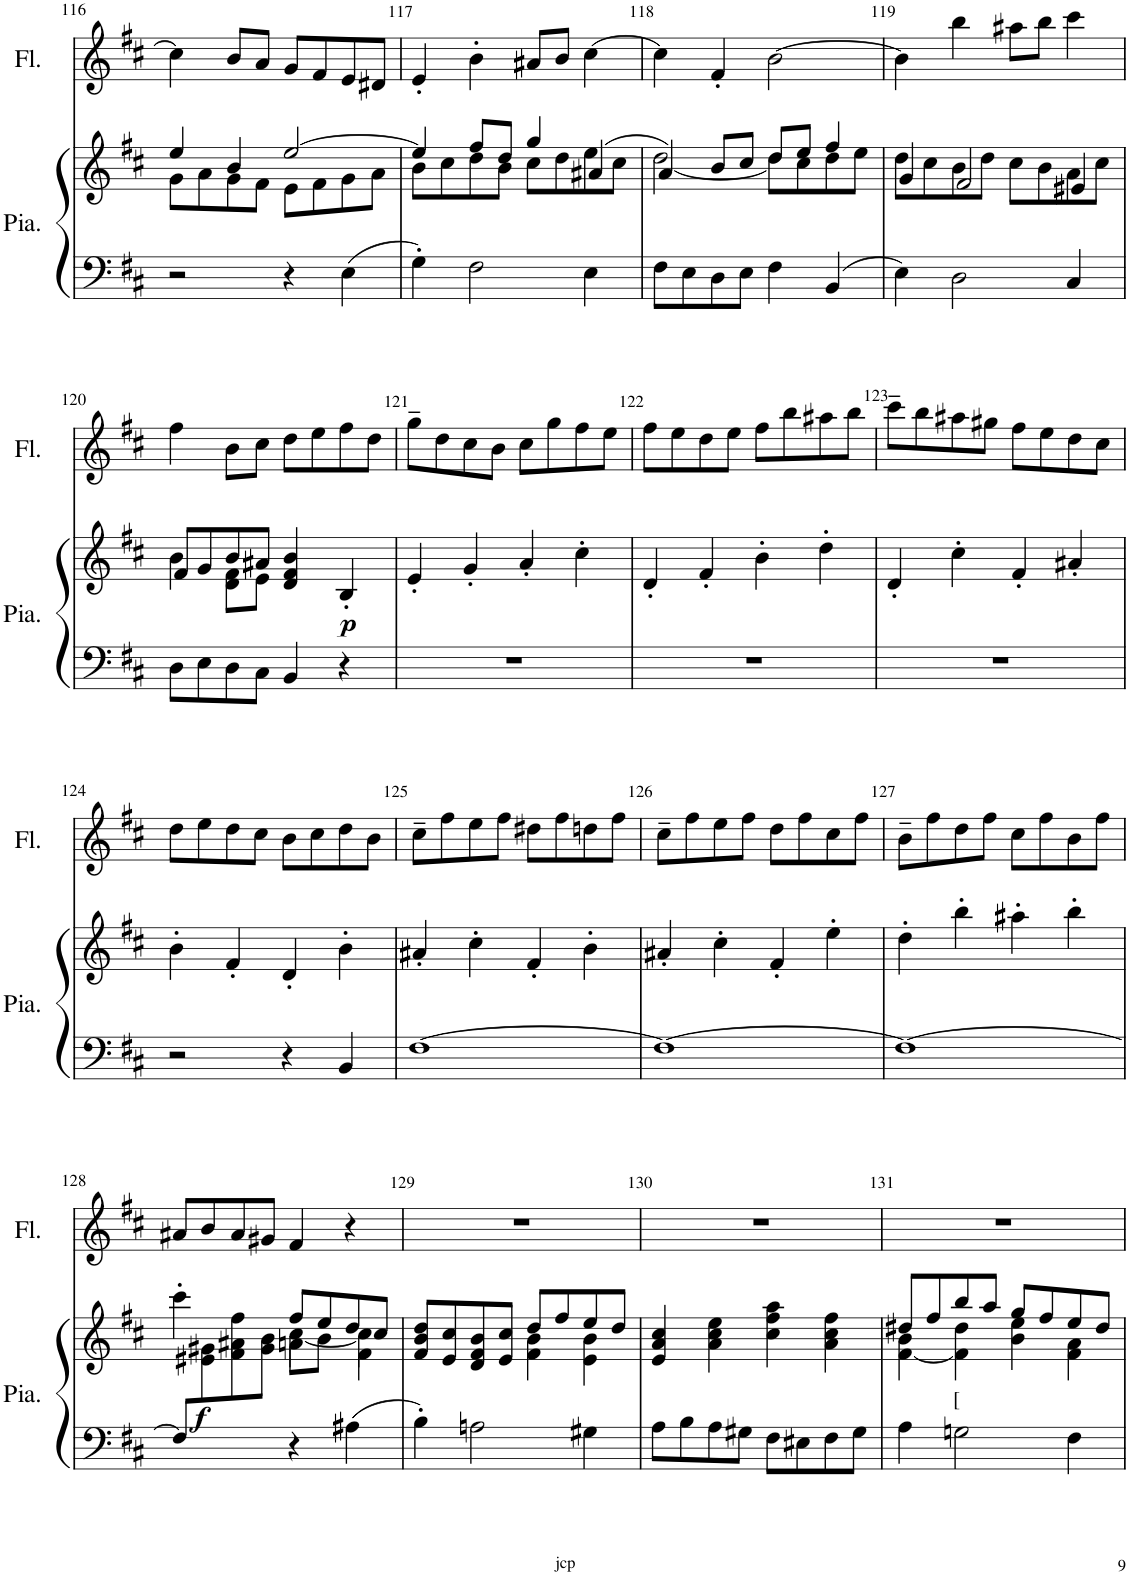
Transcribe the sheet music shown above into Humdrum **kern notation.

**kern	**kern	**dynam	**kern
*part2	*part2	*part2	*part1
*staff3	*staff2	*staff2/3	*staff1
*I"Piano	*	*	*I"Flûte
*I'Pia.	*	*	*I'Fl.
!!LO:PB:g=z
*clefF4	*clefG2	*	*clefG2
*k[f#c#]	*k[f#c#]	*	*k[f#c#]
*M2/2	*M2/2	*	*M2/2
*met(c|)	*met(c|)	*	*met(c|)
=116	=116	=116	=116
*	*^	*	*
2r	4ee/	8g\L	.	4cc\]
.	.	8a\	.	.
.	4b/	8g\	.	8b/L
.	.	8f#\J	.	8a/J
4r	[2ee/	8e\L	.	8g/L
.	.	8f#\	.	8f#/
4E\	.	8g\	.	8e/
.	.	8a\J	.	8d#X/J
=117	=117	=117	=117	=117
4G'\	4ee/]	8b\L	.	4e'/
.	.	8cc#\	.	.
2F#\	8ff#/L	8dd\	.	4b'\
.	8dd/J	8b\J	.	.
.	4gg/	8cc#\L	.	8a#X/L
.	.	8dd\	.	8b/J
4E\	(4a#X/	8ee\	.	[4cc#\
.	.	8cc#\J	.	.
=118	=118	=118	=118	=118
8F#\L	4a/)	[2dd\	.	4cc#\]
8E\	.	.	.	.
8D\	8b/L	.	.	4f#'/
8E\J	8cc#/J	.	.	.
4F#\	8dd/L	8dd\L]	.	[2b\
.	8ee/J	8cc#\	.	.
4BB/	4ff#/	8dd\	.	.
.	.	8ee\J	.	.
=119	=119	=119	=119	=119
4E\	4g/	8dd\L	.	4b\]
.	.	8cc#\	.	.
2D\	2f#/	8b\	.	4bb\
.	.	8dd\J	.	.
.	.	8cc#\L	.	8aa#X\L
.	.	8b\	.	8bb\J
4C#/	4e#X/	8a\	.	4ccc#\
.	.	8cc#\J	.	.
!!LO:LB:g=z
=120	=120	=120	=120	=120
8D\L	8f#/L	4b\	.	4ff#\
8E\	8g/	.	.	.
8D\	8b/	8d\ 8f#\L	.	8b\L
8C#\J	8a#X/J	8e\J	.	8cc#\J
4BB/	4d/ 4f#/ 4b/	2ryy	.	8dd\L
.	.	.	.	8ee\
!	!	!	!LO:DY:b	!
4r	4B'</	.	p	8ff#\
.	.	.	.	8dd\J
*	*v	*v	*	*
=121	=121	=121	=121
1r	4e'/	.	8gg~\L
.	.	.	8dd\
.	4g'/	.	8cc#\
.	.	.	8b\J
.	4a'/	.	8cc#\L
.	.	.	8gg\
.	4cc#'\	.	8ff#\
.	.	.	8ee\J
=122	=122	=122	=122
1r	4d'/	.	8ff#\L
.	.	.	8ee\
.	4f#'/	.	8dd\
.	.	.	8ee\J
.	4b'\	.	8ff#\L
.	.	.	8bb\
.	4dd'\	.	8aa#X\
.	.	.	8bb\J
=123	=123	=123	=123
1r	4d'/	.	8ccc#~\L
.	.	.	8bb\
.	4cc#'\	.	8aa#X\
.	.	.	8gg#X\J
.	4f#'/	.	8ff#\L
.	.	.	8ee\
.	4a#X'/	.	8dd\
.	.	.	8cc#\J
!!LO:LB:g=z
=124	=124	=124	=124
2r	4b'\	.	8dd\L
.	.	.	8ee\
.	4f#'/	.	8dd\
.	.	.	8cc#\J
4r	4d'/	.	8b\L
.	.	.	8cc#\
4BB/	4b'\	.	8dd\
.	.	.	8b\J
=125	=125	=125	=125
[1F#	4a#X'/	.	8cc#~\L
.	.	.	8ff#\
.	4cc#'\	.	8ee\
.	.	.	8ff#\J
.	4f#'/	.	8dd#X\L
.	.	.	8ff#\
.	4b'\	.	8ddn\
.	.	.	8ff#\J
=126	=126	=126	=126
1F#_	4a#X'/	.	8cc#~\L
.	.	.	8ff#\
.	4cc#'\	.	8ee\
.	.	.	8ff#\J
.	4f#'/	.	8dd\L
.	.	.	8ff#\
.	4ee'\	.	8cc#\
.	.	.	8ff#\J
=127	=127	=127	=127
1F#_	4dd'\	.	8b~\L
.	.	.	8ff#\
.	4bb'\	.	8dd\
.	.	.	8ff#\J
.	4aa#X'\	.	8cc#\L
.	.	.	8ff#\
.	4bb'\	.	8b\
.	.	.	8ff#\J
!!LO:LB:g=z
=128	=128	=128	=128
*	*^	*	*
*	*	*^	*	*
*	*	*	*^	*	*
8F#/L]	4ccc#'\	2ryy	2ryy	8ryy	.	8a#X/L
!	!	!	!	!	!LO:DY:a=2	!
4.ryy	.	.	.	8e#X\ 8g#X\	f	8b/
.	4ff#\	.	.	8f#\ 8a#X\	.	8a#/
.	.	.	.	8g#\ 8b\J	.	8g#X/J
4r	8ff#/L	[4cc#\	8an\L	2ryy	.	4f#/
.	8ee/	.	8b\J	.	.	.
4A#X\	8dd/	4cc#\]	4f#\	.	.	4r
.	8cc#/J	.	.	.	.	.
*	*	*v	*v	*v	*	*
=129	=129	=129	=129	=129
4B'\	8f#/ 8b/ 8dd/L	2ryy	.	1r
.	8e/ 8cc#/	.	.	.
2An\	8d/ 8f#/ 8b/	.	.	.
.	8e/ 8cc#/J	.	.	.
.	8dd/L	4f#\ 4b\	.	.
.	8ff#/	.	.	.
4G#X\	8ee/	4e\ 4b\	.	.
.	8dd/J	.	.	.
*	*v	*v	*	*
=130	=130	=130	=130
8A\L	4e/ 4a/ 4cc#/	.	1r
8B\	.	.	.
8A\	4a\ 4cc#\ 4ee\	.	.
8G#X\J	.	.	.
8F#\L	4cc#\ 4ff#\ 4aa\	.	.
8E#X\	.	.	.
8F#\	4a\ 4cc#\ 4ff#\	.	.
8G#\J	.	.	.
=131	=131	=131	=131
*	*^	*	*
4A\	8dd#X/L	[4f#\ 4b\	.	1r
.	8ff#/	.	.	.
!LO:TX:a:t=[	!	!	!	!
2Gn\	8bb/	4f#\] 4dd#\	.	.
.	8aa/J	.	.	.
.	8gg/L	4b\ 4ee\	.	.
.	8ff#/	.	.	.
4F#\	8ee/	4f#\ 4a\	.	.
.	8dd#/J	.	.	.
*	*v	*v	*	*
=	=	=	=
*-	*-	*-	*-
